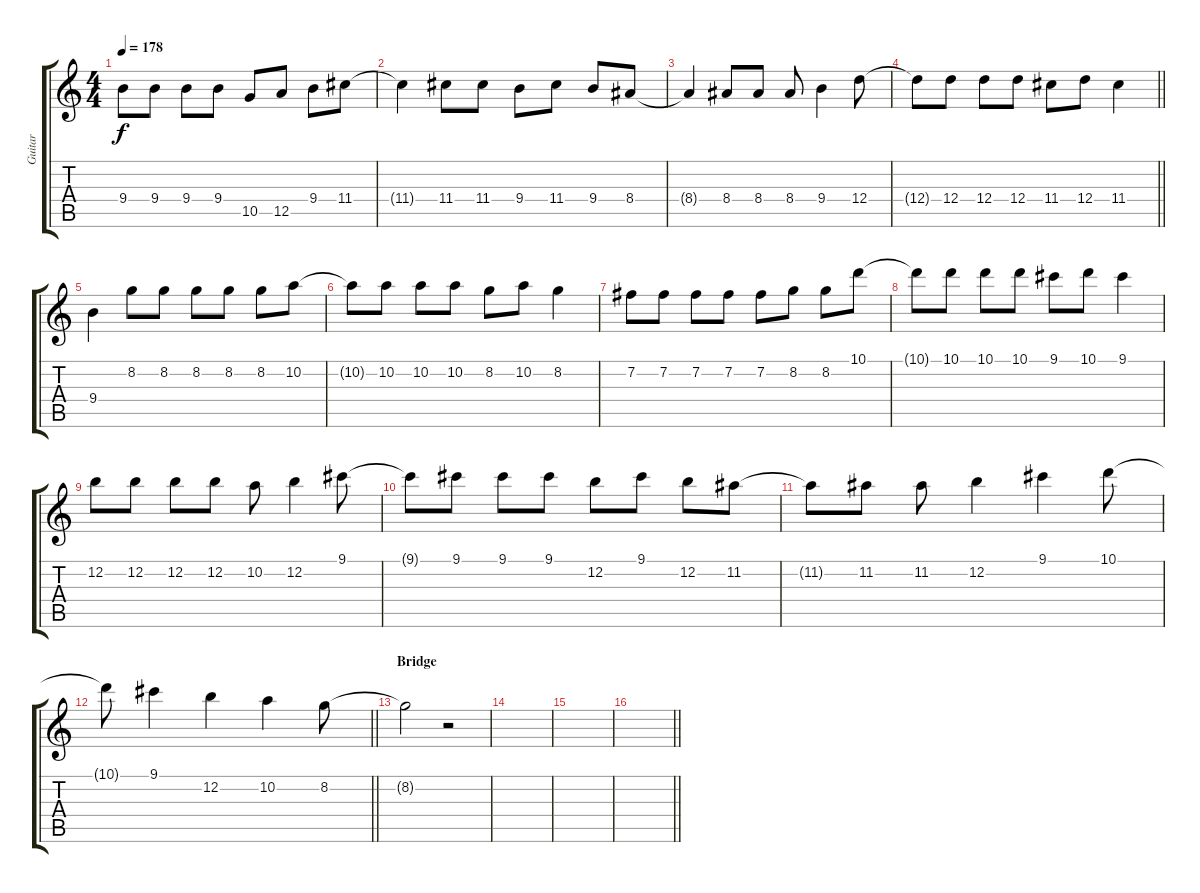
\track ("Guitar" "Guitar") {instrument overdrivenguitar}
\staff {score tabs}
\tuning (E4 B3 G3 D3 A2 E2) {hide}
\ts (4 4)
\tempo 178
\clef g2
\ks c
9.4.8{dy f} 9.4.8 9.4.8 9.4.8 10.5.8 12.5.8 9.4.8 11.4.8 |
11.4{t}.4 11.4.8 11.4.8 9.4.8 11.4.8 9.4.8 8.4.8 |
8.4{t}.4 8.4.8 8.4.8 8.4.8 9.4.4 12.4.8 |
\barLineRight lightlight
12.4{t}.8 12.4.8 12.4.8 12.4.8 11.4.8 12.4.8 11.4.4 |
9.4.4 8.2.8 8.2.8 8.2.8 8.2.8 8.2.8 10.2.8 |
10.2{t}.8 10.2.8 10.2.8 10.2.8 8.2.8 10.2.8 8.2.4 |
7.2.8 7.2.8 7.2.8 7.2.8 7.2.8 8.2.8 8.2.8 10.1.8 |
10.1{t}.8 10.1.8 10.1.8 10.1.8 9.1.8 10.1.8 9.1.4 |
12.2.8 12.2.8 12.2.8 12.2.8 10.2.8 12.2.4 9.1.8 |
9.1{t}.8 9.1.8 9.1.8 9.1.8 12.2.8 9.1.8 12.2.8 11.2.8 |
11.2{t}.8 11.2.8 11.2.8 12.2.4 9.1.4 10.1.8 |
\barLineRight lightlight
10.1{t}.8 9.1.4 12.2.4 10.2.4 8.2.8 |
\section ("" "Bridge")
8.2{t}.2 r.2 |
|
|
\barLineRight lightlight
